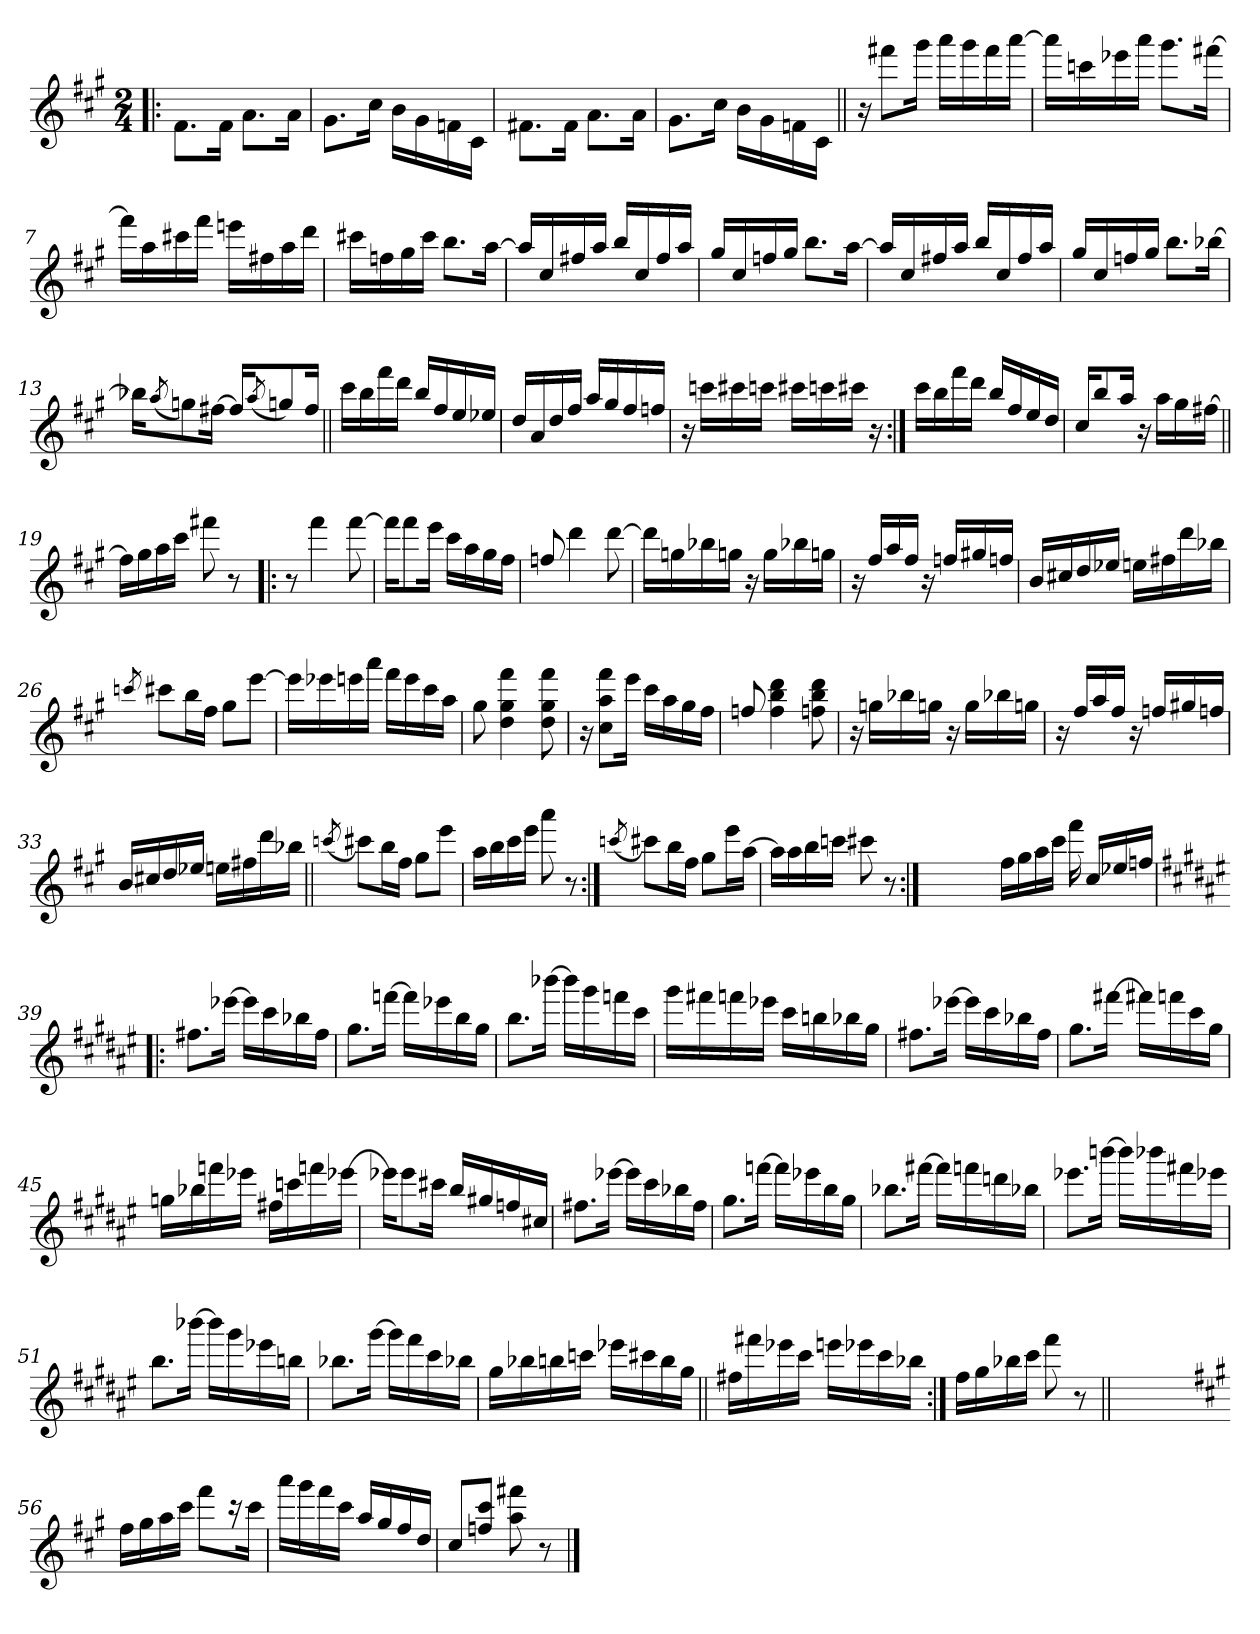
**kern
*part1
*staff1
*clefG2
*k[f#c#g#]
*A:
*M2/4
=1!|:
8.f#!\L
16f#!\Jk
8.a!\L
16a!\Jk
=2
8.g#!\L
16cc#!\Jk
16b!\LL
16g#!\
16fn!\
16c#!\JJ
=3
8.f#X!\L
16f#!\Jk
8.a!\L
16a!\Jk
=4
8.g#!\L
16cc#!\Jk
16b!\LL
16g#!\
16fn!\
16c#!\JJ
!!LO:LB:g=z
=5||
16r
8fff#X\L
16ggg#\Jk
16aaa\LL
16ggg#\
16fff#\
[16aaa\JJ
=6
16aaa\LL]
16cccn\
16eee-X\
16aaa\JJ
8.ggg#\L
[16fff#X\Jk
=7
16fff#\LL]
16aa\
16ccc#X\
16fff#\JJ
16eeen\LL
16ff#X\
16aa\
16ddd\JJ
=8
16ccc#X\LL
16ffn\
16gg#\
16ccc#\JJ
8.bb\L
[16aa\Jk
=9
16aa/LL]
16cc#/
16ff#X/
16aa/JJ
16bb/LL
16cc#/
16ff#/
16aa/JJ
!!LO:LB:g=z
=10
16gg#/LL
16cc#/
16ffn/
16gg#/JJ
8.bb\L
[16aa\Jk
=11
16aa/LL]
16cc#/
16ff#X/
16aa/JJ
16bb/LL
16cc#/
16ff#/
16aa/JJ
=12
16gg#/LL
16cc#/
16ffn/
16gg#/JJ
8.bb\L
[16bb-X\Jk
=13
16bb-X\KL]
(<8qaa/
8ggn\)
[16ff#X\Jk
16ff#/KL]
(<8qaa/
8ggn/)
16ff#/Jk
!!LO:LB:g=z
=14||
16ccc#\LL
16bb\
16fff#\
16ddd\JJ
16bb/LL
16ff#/
16ee/
16ee-X/JJ
=15
16dd/LL
16a/
16dd/
16ff#/JJ
16aa/LL
16gg#/
16ff#/
16ffn/JJ
=16
16r
16cccn\LL
16ccc#X\
16cccn\JJ
16ccc#X\LL
16cccn\
16ccc#X\JJ
16r
=17:|!
16ccc#\LL
16bb\
16fff#\
16ddd\JJ
16bb/LL
16ff#/
16ee/
16dd/JJ
=18
16cc#/KL
8bb/
16aa/Jk
16r
16aa\LL
16gg#\
[16ff#X\JJ
!!LO:LB:g=z
=19||
16ff#\LL]
16gg#\
16aa\
16ccc#\JJ
8fff#X\
8r
=20!|:
8r
4fff#\
[8fff#\
=21
16fff#\KL]
8fff#\
16eee\Jk
16ccc#\LL
16aa\
16gg#\
16ff#\JJ
=22
8ffn/
4ddd\
[8ddd\
=23
16ddd\LL]
16ggn\
16bb-X\
16ggn\JJ
16r
16gg\LL
16bb-X\
16ggn\JJ
!!LO:LB:g=z
=24
16r
16ff#/LL
16aa/
16ff#/JJ
16r
16ffn/LL
16gg#X/
16ffn/JJ
=25
16b/LL
16cc#X/
16dd/
16ee-X/JJ
16een\LL
16ff#X\
16ddd\
16bb-X\JJ
=26
8qcccn/
8ccc#X\L
16bb\L
16ff#\JJ
8gg#\L
[8eee\J
=27
16eee\LL]
16eee-X\
16eeen\
16aaa\JJ
16fff#\LL
16eee\
16ccc#\
16aa\JJ
=28
8gg#\
4dd\ 4gg#\ 4fff#\
8dd\ 8gg#\ 8fff#\
!!LO:LB:g=z
=29
16r
8cc#\ 8aa\ 8fff#\L
16eee\Jk
16ccc#\LL
16aa\
16gg#\
16ff#\JJ
=30
8ffn/
4ff\ 4bb\ 4ddd\
8ffn\ 8bb\ 8ddd\
=31
16r
16ggn\LL
16bb-X\
16ggn\JJ
16r
16gg\LL
16bb-X\
16ggn\JJ
=32
16r
16ff#/LL
16aa/
16ff#/JJ
16r
16ffn/LL
16gg#X/
16ffn/JJ
=33
16b/LL
16cc#X/
16dd/
16ee-X/JJ
16een\LL
16ff#X\
16ddd\
16bb-X\JJ
!!LO:LB:g=z
=34||
(<8qcccn/
8ccc#X\L)
16bb\L
16ff#\JJ
8gg#\L
8eee\J
=35
16aa\LL
16bb\
16ccc#\
16eee\JJ
8aaa\
8r
=36:|!
(<8qcccn/
8ccc#X\L)
16bb\L
16ff#\JJ
8gg#\L
16eee\L
[16aa\JJ
=37
16aa\LL]
16aa\
16bb\
16cccn\JJ
8ccc#X\
8r
=37X371:|!
2ryy
!!LO:LB:g=z
=38-
16ff#\LL
16gg#\
16aa\
16ccc#\JJ
16fff#\
16cc#/LL
16ee-X/
16ffn/JJ
=39!|:
*k[f#c#g#d#a#e#]
*F#:
8.ff#X\L
[16eee-X\Jk
16eee-\LL]
16ccc#\
16bb-X\
16ff#\JJ
=40
8.gg#\L
[16fffn\Jk
16fff\LL]
16eee-X\
16bb\
16gg#\JJ
=41
8.bb\L
[16bbb-X\Jk
16bbb-\LL]
16ggg#\
16fffn\
16ccc#\JJ
=42
16ggg#\LL
16fff#X\
16fffn\
16eee-X\JJ
16ccc#\LL
16bbn\
16bb-X\
16gg#\JJ
!!LO:PB:g=z
=43
8.ff#X\L
[16eee-X\Jk
16eee-\LL]
16ccc#\
16bb-X\
16ff#\JJ
=44
8.gg#\L
[16fff#X\Jk
16fff#X\LL]
16fffn\
16ccc#\
16gg#\JJ
=45
16ggn\LL
16bb-X\
16fffn\
16eee-X\JJ
16ff#X\LL
16cccn\
16fffn\
[16eee-X\JJ
=46
16eee-X\KL]
8eee-\
16ccc#X\Jk
16bb/LL
16gg#X/
16ffn/
16cc#X/JJ
=47
8.ff#X\L
[16eee-X\Jk
16eee-\LL]
16ccc#\
16bb-X\
16ff#\JJ
!!LO:LB:g=z
=48
8.gg#\L
[16fffn\Jk
16fff\LL]
16eee-X\
16bb\
16gg#\JJ
=49
8.bb-X\L
[16fff#X\Jk
16fff#\LL]
16fffn\
16dddn\
16bb-X\JJ
=50
8.eee-X\L
[16bbbn\Jk
16bbb\LL]
16bbb-X\
16fff#X\
16eee-X\JJ
=51
8.bb\L
[16bbb-X\Jk
16bbb-\LL]
16ggg#\
16eee-X\
16bbn\JJ
=52
8.bb-X\L
[16ggg#\Jk
16ggg#\LL]
16fff#\
16ccc#\
16bb-X\JJ
!!LO:LB:g=z
=53
16gg#\LL
16bb-X\
16bbn\
16cccn\JJ
16eee-X\LL
16ccc#X\
16bb\
16gg#\JJ
=54||
16ff#X\LL
16fff#X\
16eee-X\
16ccc#\JJ
16eeen\LL
16eee-X\
16ccc#\
16bb-X\JJ
=55:|!
16ff#\LL
16gg#\
16bb-X\
16ccc#\JJ
8fff#\
8r
=55X552||
2ryy
!!LO:LB:g=z
=56-
*k[f#c#g#]
*A:
16ff#\LL
16gg#\
16aa\
16ccc#\JJ
8fff#\L
16r
16ccc#\Jk
=57
16aaa\LL
16ggg#\
16fff#\
16ccc#\JJ
16aa/LL
16gg#/
16ff#/
16dd/JJ
=58
8cc#/L
8ffn/ 8ccc#/J
8aa\ 8fff#X\
8r
==
*-
